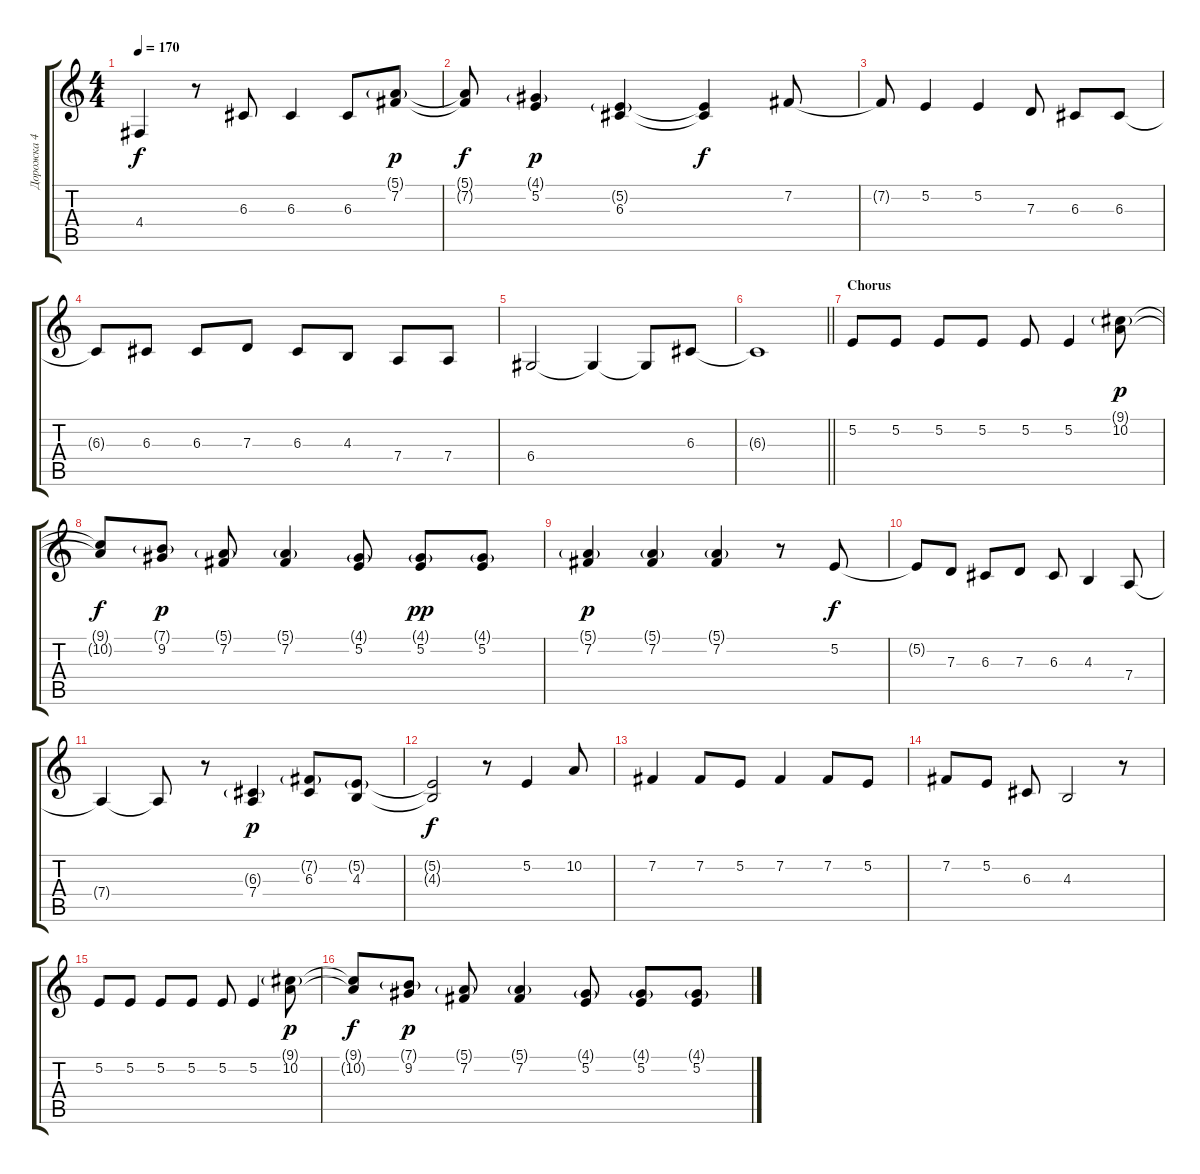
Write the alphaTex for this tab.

\track ("Дорожка 4" "Дорожка 4") {instrument altosax}
\staff {score tabs}
\tuning (E4 B3 G3 D3 A2 E2) {hide}
\ts (4 4)
\tempo 170
\clef g2
\ks c
4.4.4{dy f} r.8 6.3.8 6.3.4 6.3.8 (5.1{g} 7.2).8{dy p} |
(5.1{t} 7.2{t}).8{dy f} (4.1{g} 5.2).4{dy p} (5.2{g} 6.3).4 (5.2{t} 6.3{t}).4{dy f} 7.2.8 |
7.2{t}.8 5.2.4 5.2.4 7.3.8 6.3.8 6.3.8 |
6.3{t}.8 6.3.8 6.3.8 7.3.8 6.3.8 4.3.8 7.4.8 7.4.8 |
6.4.2 6.4{t}.4 6.4{t}.8 6.3.8 |
\barLineRight lightlight
6.3{t}.1 |
\section ("" "Chorus")
5.2.8 5.2.8 5.2.8 5.2.8 5.2.8 5.2.4 (9.1{g} 10.2).8{dy p} |
(9.1{t} 10.2{t}).8{dy f} (7.1{g} 9.2).8{dy p} (5.1{g} 7.2).8 (5.1{g} 7.2).4 (4.1{g} 5.2).8 (4.1{g} 5.2).8{dy pp} (4.1{g} 5.2).8 |
(5.1{g} 7.2).4{dy p} (5.1{g} 7.2).4 (5.1{g} 7.2).4 r.8 5.2.8{dy f} |
5.2{t}.8 7.3.8 6.3.8 7.3.8 6.3.8 4.3.4 7.4.8 |
7.4{t}.4 7.4{t}.8 r.8 (6.3{g} 7.4).4{dy p} (7.2{g} 6.3).8 (5.2{g} 4.3).8 |
(5.2{t} 4.3{t}).2{dy f} r.8 5.2.4 10.2.8 |
7.2.4 7.2.8 5.2.8 7.2.4 7.2.8 5.2.8 |
7.2.8 5.2.8 6.3.8 4.3.2 r.8 |
5.2.8 5.2.8 5.2.8 5.2.8 5.2.8 5.2.4 (9.1{g} 10.2).8{dy p} |
(9.1{t} 10.2{t}).8{dy f} (7.1{g} 9.2).8{dy p} (5.1{g} 7.2).8 (5.1{g} 7.2).4 (4.1{g} 5.2).8 (4.1{g} 5.2).8 (4.1{g} 5.2).8
